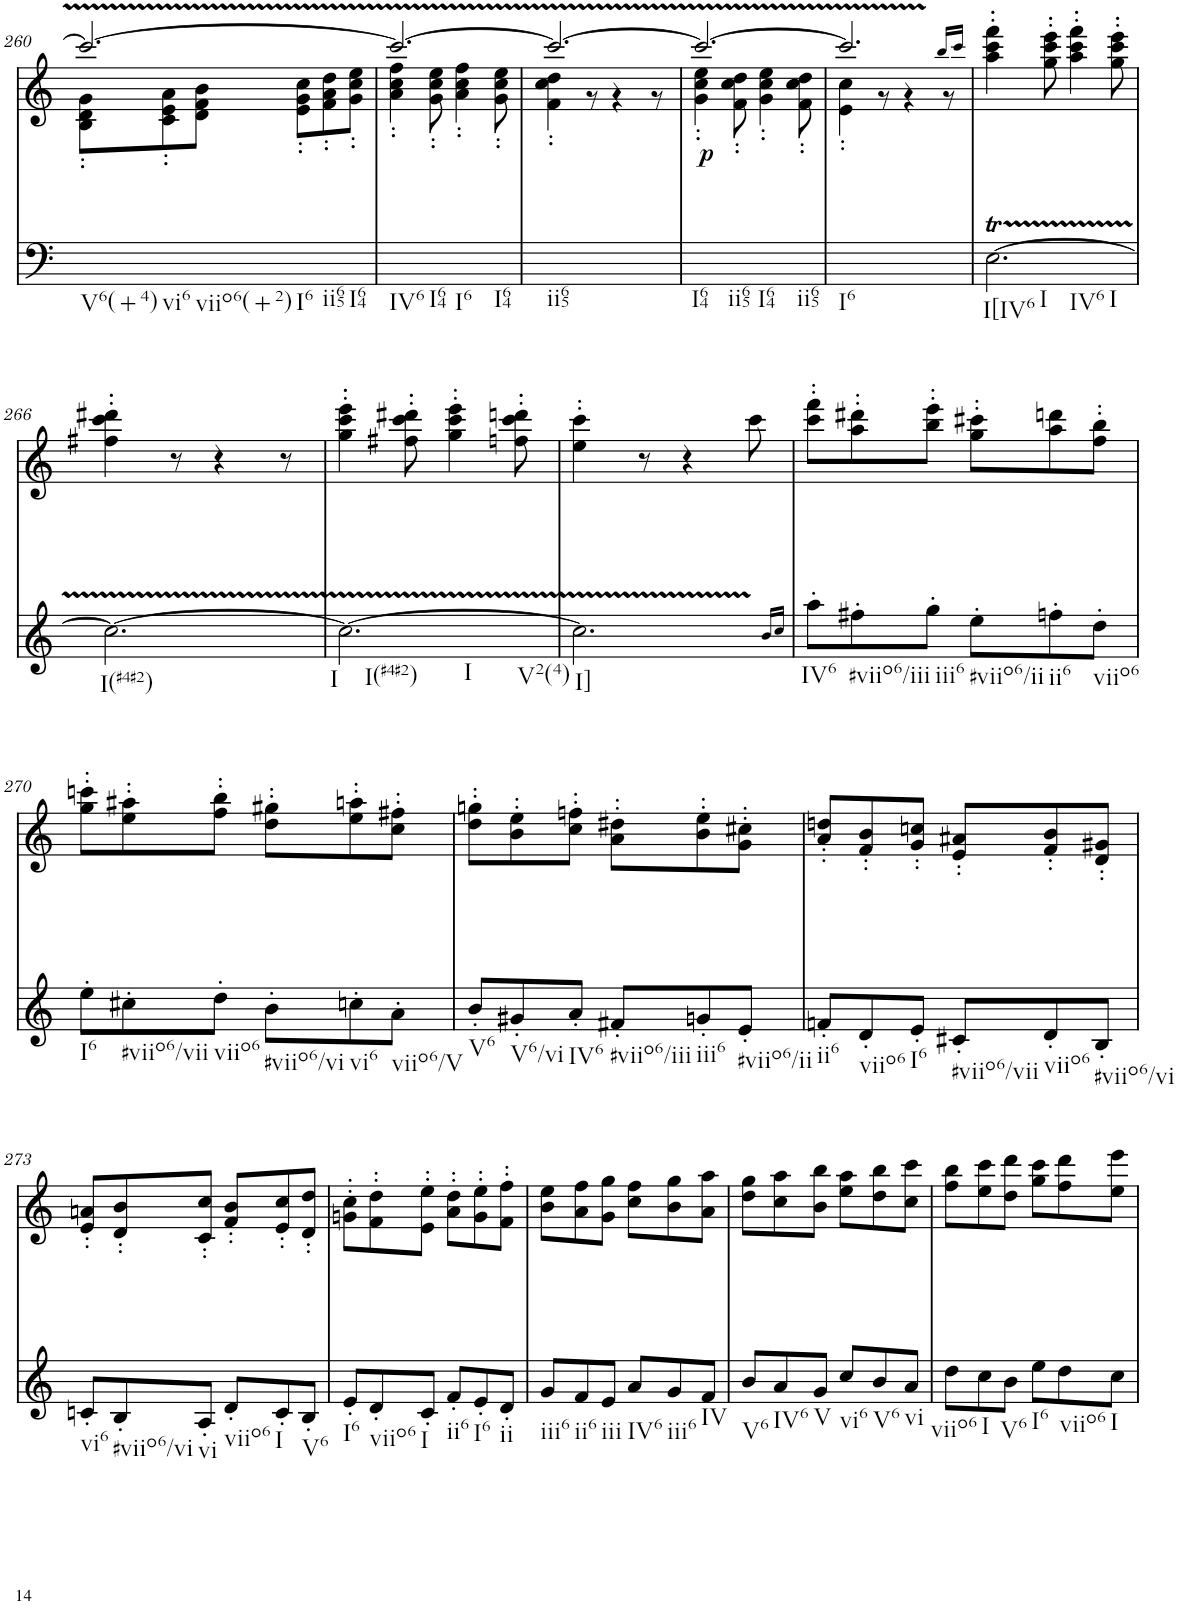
**kern	**kern	**dynam
*part2	*part1	*part1
*staff2	*staff1	*staff1
*I"piano	*I"piano	*
*I'Pno	*I'Pno	*
!!LO:PB:g=z
*clefF4	*clefG2	*
*k[]	*k[]	*
*M6/8	*M6/8	*
=260	=260	=260
*	*^	*
!LO:TX:b:t=V6(+4)	!	!	!
!LO:TX:b:t=vi6	!	!	!
!LO:TX:b:t=viio6(+2)	!	!	!
!LO:TX:b:t=I6	!	!	!
!LO:TX:b:t=ii65	!	!	!
!LO:TX:b:t=I64	!	!	!
2.ryy	2.ccc/_	8B\' 8d\' 8g\'L	.
.	.	8c\' 8e\' 8a\'	.
.	.	8d\ 8f\ 8b\J	.
.	.	8e\' 8g\' 8cc\'L	.
.	.	8f\' 8a\' 8dd\'	.
.	.	8g\' 8cc\' 8ee\'J	.
=261	=261	=261	=261
!LO:TX:b:t=IV6	!	!	!
!LO:TX:b:t=I64	!	!	!
!LO:TX:b:t=I6	!	!	!
!LO:TX:b:t=I64	!	!	!
2.ryy	2.ccc/_	4a\' 4cc\' 4ff\'	.
.	.	8g\' 8cc\' 8ee\'	.
.	.	4a\' 4cc\' 4ff\'	.
.	.	8g\' 8cc\' 8ee\'	.
=262	=262	=262	=262
!LO:TX:b:t=ii65	!	!	!
2.ryy	2.ccc/_	4f\' 4cc\' 4dd\'	.
.	.	8r	.
.	.	4r	.
.	.	8r	.
=263	=263	=263	=263
!LO:TX:b:t=I64	!	!	!
!LO:TX:b:t=ii65	!	!	!
!LO:TX:b:t=I64	!	!	!
!LO:TX:b:t=ii65	!	!	!
!	!	!	!LO:DY:b
2.ryy	2.ccc/_	4g\' 4cc\' 4ee\'	p
.	.	8f\' 8cc\' 8dd\'	.
.	.	4g\' 4cc\' 4ee\'	.
.	.	8f\' 8cc\' 8dd\'	.
=264	=264	=264	=264
!LO:TX:b:t=I6	!	!	!
2.ryy	2.ccc/]	4e\' 4cc\'	.
.	.	8r	.
.	.	4r	.
.	.	8r	.
*	*v	*v	*
.	16qbb/LL	.
.	16qccc/JJ	.
=265	=265	=265
*clefG2	*	*
!LO:TX:b:t=I[IV6	!	!
!LO:TX:b:t=I	!	!
!LO:TX:b:t=IV6	!	!
!LO:TX:b:t=I	!	!
[2.ccT\	4aa\' 4ccc\' 4fff\'	.
.	8gg\' 8ccc\' 8eee\'	.
.	4aa\' 4ccc\' 4fff\'	.
.	8gg\' 8ccc\' 8eee\'	.
!!LO:LB:g=z
=266	=266	=266
!LO:TX:b:t=I(#4#2)	!	!
2.cc\_	4ff#X\' 4ccc\' 4ddd#X\'	.
.	8r	.
.	4r	.
.	8r	.
=267	=267	=267
!LO:TX:b:t=I	!	!
!LO:TX:b:t=I(#4#2)	!	!
!LO:TX:b:t=I	!	!
!LO:TX:b:t=V2(4)	!	!
2.cc\_	4gg\' 4ccc\' 4eee\'	.
.	8ff#X\' 8ccc\' 8ddd#X\'	.
.	4gg\' 4ccc\' 4eee\'	.
.	8ffn\' 8ccc\' 8dddn\'	.
=268	=268	=268
!LO:TX:b:t=I]	!	!
2.ccTTT\]	4ee\' 4ccc\'	.
.	8r	.
.	4r	.
.	8ccc\	.
16qb/LL	.	.
16qcc/JJ	.	.
=269	=269	=269
!LO:TX:b:t=IV6	!	!
8aa'\L	8ccc\' 8fff\'L	.
!LO:TX:b:t=#viio6/iii	!	!
8ff#X'\	8aa\' 8ddd#X\'	.
!LO:TX:b:t=iii6	!	!
8gg'\J	8bb\' 8eee\'J	.
!LO:TX:b:t=#viio6/ii	!	!
8ee'\L	8gg\' 8ccc#X\'L	.
!LO:TX:b:t=ii6	!	!
8ffn'\	8aa\ 8dddn\	.
!LO:TX:b:t=viio6	!	!
8dd'\J	8ff\' 8bb\'J	.
!!LO:LB:g=z
=270	=270	=270
!LO:TX:b:t=I6	!	!
8ee'\L	8gg\' 8cccn\'L	.
!LO:TX:b:t=#viio6/vii	!	!
8cc#X'\	8ee\' 8aa#X\'	.
!LO:TX:b:t=viio6	!	!
8dd'\J	8ff\' 8bb\'J	.
!LO:TX:b:t=#viio6/vi	!	!
8b'\L	8dd\' 8gg#X\'L	.
!LO:TX:b:t=vi6	!	!
8ccn'\	8ee\' 8aan\'	.
!LO:TX:b:t=viio6/V	!	!
8a'\J	8cc\' 8ff#X\'J	.
=271	=271	=271
!LO:TX:b:t=V6	!	!
8b'/L	8dd\' 8ggn\'L	.
!LO:TX:b:t=V6/vi	!	!
8g#X'/	8b\' 8ee\'	.
!LO:TX:b:t=IV6	!	!
8a'/J	8cc\' 8ffn\'J	.
!LO:TX:b:t=#viio6/iii	!	!
8f#X'/L	8a\' 8dd#X\'L	.
!LO:TX:b:t=iii6	!	!
8gn'/	8b\' 8ee\'	.
!LO:TX:b:t=#viio6/ii	!	!
8e'/J	8g\' 8cc#X\'J	.
=272	=272	=272
!LO:TX:b:t=ii6	!	!
8fn'/L	8a/' 8ddn/'L	.
!LO:TX:b:t=viio6	!	!
8d'/	8f/' 8b/'	.
!LO:TX:b:t=I6	!	!
8e'/J	8g/' 8ccn/'J	.
!LO:TX:b:t=#viio6/vii	!	!
8c#X'/L	8e/' 8a#X/'L	.
!LO:TX:b:t=viio6	!	!
8d'/	8f/' 8b/'	.
!LO:TX:b:t=#viio6/vi	!	!
8B'/J	8d/' 8g#X/'J	.
!!LO:LB:g=z
=273	=273	=273
!LO:TX:b:t=vi6	!	!
8cn'/L	8e/' 8an/'L	.
!LO:TX:b:t=#viio6/vi	!	!
8B'/	8d/' 8b/'	.
!LO:TX:b:t=vi	!	!
8A'/J	8c/' 8cc/'J	.
!LO:TX:b:t=viio6	!	!
8d'/L	8f/' 8b/'L	.
!LO:TX:b:t=I	!	!
8c'/	8e/' 8cc/'	.
!LO:TX:b:t=V6	!	!
8B'/J	8d/' 8dd/'J	.
=274	=274	=274
!LO:TX:b:t=I6	!	!
8e'/L	8gn\' 8cc\'L	.
!LO:TX:b:t=viio6	!	!
8d'/	8f\' 8dd\'	.
!LO:TX:b:t=I	!	!
8c'/J	8e\' 8ee\'J	.
!LO:TX:b:t=ii6	!	!
8f'/L	8a\' 8dd\'L	.
!LO:TX:b:t=I6	!	!
8e'/	8g\' 8ee\'	.
!LO:TX:b:t=ii	!	!
8d'/J	8f\' 8ff\'J	.
=275	=275	=275
!LO:TX:b:t=iii6	!	!
8g/L	8b\ 8ee\L	.
!LO:TX:b:t=ii6	!	!
8f/	8a\ 8ff\	.
!LO:TX:b:t=iii	!	!
8e/J	8g\ 8gg\J	.
!LO:TX:b:t=IV6	!	!
8a/L	8cc\ 8ff\L	.
!LO:TX:b:t=iii6	!	!
8g/	8b\ 8gg\	.
!LO:TX:b:t=IV	!	!
8f/J	8a\ 8aa\J	.
=276	=276	=276
!LO:TX:b:t=V6	!	!
8b/L	8dd\ 8gg\L	.
!LO:TX:b:t=IV6	!	!
8a/	8cc\ 8aa\	.
!LO:TX:b:t=V	!	!
8g/J	8b\ 8bb\J	.
!LO:TX:b:t=vi6	!	!
8cc/L	8ee\ 8aa\L	.
!LO:TX:b:t=V6	!	!
8b/	8dd\ 8bb\	.
!LO:TX:b:t=vi	!	!
8a/J	8cc\ 8ccc\J	.
=277	=277	=277
!LO:TX:b:t=viio6	!	!
8dd\L	8ff\ 8bb\L	.
!LO:TX:b:t=I	!	!
8cc\	8ee\ 8ccc\	.
!LO:TX:b:t=V6	!	!
8b\J	8dd\ 8ddd\J	.
!LO:TX:b:t=I6	!	!
8ee\L	8gg\ 8ccc\L	.
!LO:TX:b:t=viio6	!	!
8dd\	8ff\ 8ddd\	.
!LO:TX:b:t=I	!	!
8cc\J	8ee\ 8eee\J	.
=	=	=
*-	*-	*-
